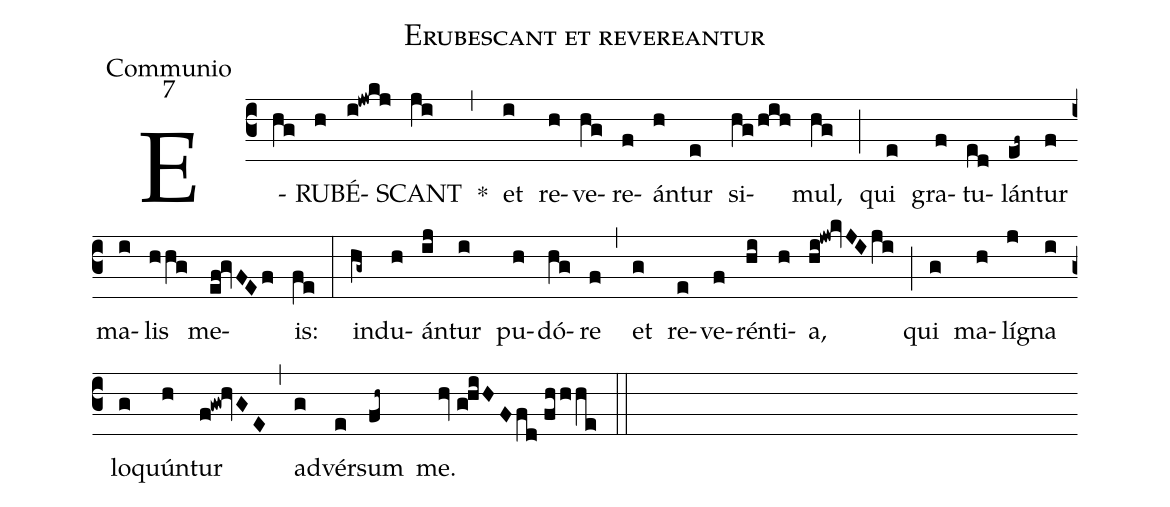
name:Erubescant et revereantur;
office-part:Communio;
mode:7;
%%
(c3) E(hg)RU(h)BÉ(i!jwkj)SCANT(ji) *(,) et(i) re(h)ve(hg)re(f)án(h)tur(e) si(hg/hih)mul,(hg) (;) qui(e) gra(f)tu(ed)lán(ef~)tur(f) ma(i)lis(hhg) me(ef!gvFEf)is:(fe) (:) in(hg~)du(h)án(ij)tur(i) pu(h)dó(hg)re(f) (,) et(g) re(e)ve(f)rén(hi)ti(h)a,(hi!jw!kvJIji) (;) qui(g) ma(h)lí(j)gna(i) lo(g)quún(h)tur(f!gw!hvGE) (,) ad(g)vér(e)sum(fh~) me.(hv//g!hiHFfd//fhhhe) (::)
